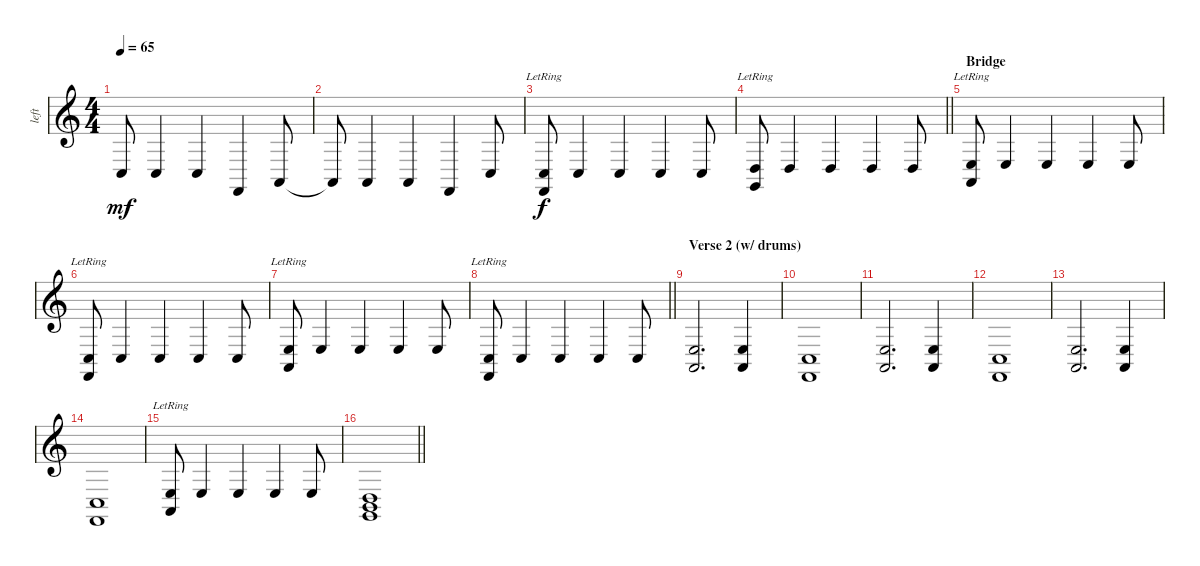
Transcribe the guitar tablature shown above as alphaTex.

\track ("left" "left") {instrument acousticgrandpiano}
\staff {score}
\tuning (E4 B3 G3 D3 A2 E2) {hide}
\ts (4 4)
\tempo 65
\clef g2
\ks c
3.5{t}.8{dy mf} 3.5.4 3.5.4 1.6.4 0.5.8 |
0.5{t}.8 0.5.4 0.5.4 1.6.4 3.5.8 |
(3.5 1.6{lr}).8{dy f} 3.5.4 3.5.4 3.5.4 3.5.8 |
\barLineRight lightlight
(0.4 3.6{lr}).8 0.4.4 0.4.4 0.4.4 0.4.8 |
\section ("" "Bridge")
(2.4 0.5{lr}).8 2.4.4 2.4.4 2.4.4 2.4.8 |
(3.5 1.6{lr}).8 3.5.4 3.5.4 3.5.4 3.5.8 |
(2.4 0.5{lr}).8 2.4.4 2.4.4 2.4.4 2.4.8 |
\barLineRight lightlight
(3.5 1.6{lr}).8 3.5.4 3.5.4 3.5.4 3.5.8 |
\section ("" "Verse 2 (w/ drums)")
(2.4 0.5).2{d} (2.4 0.5).4 |
(3.5 1.6).1 |
(2.4 0.5).2{d} (2.4 0.5).4 |
(3.5 1.6).1 |
(2.4 0.5).2{d} (2.4 0.5).4 |
(3.5 1.6).1 |
(2.4 0.5{lr}).8 2.4.4 2.4.4 2.4.4 2.4.8 |
\barLineRight lightlight
(0.4 2.5 3.6).1
